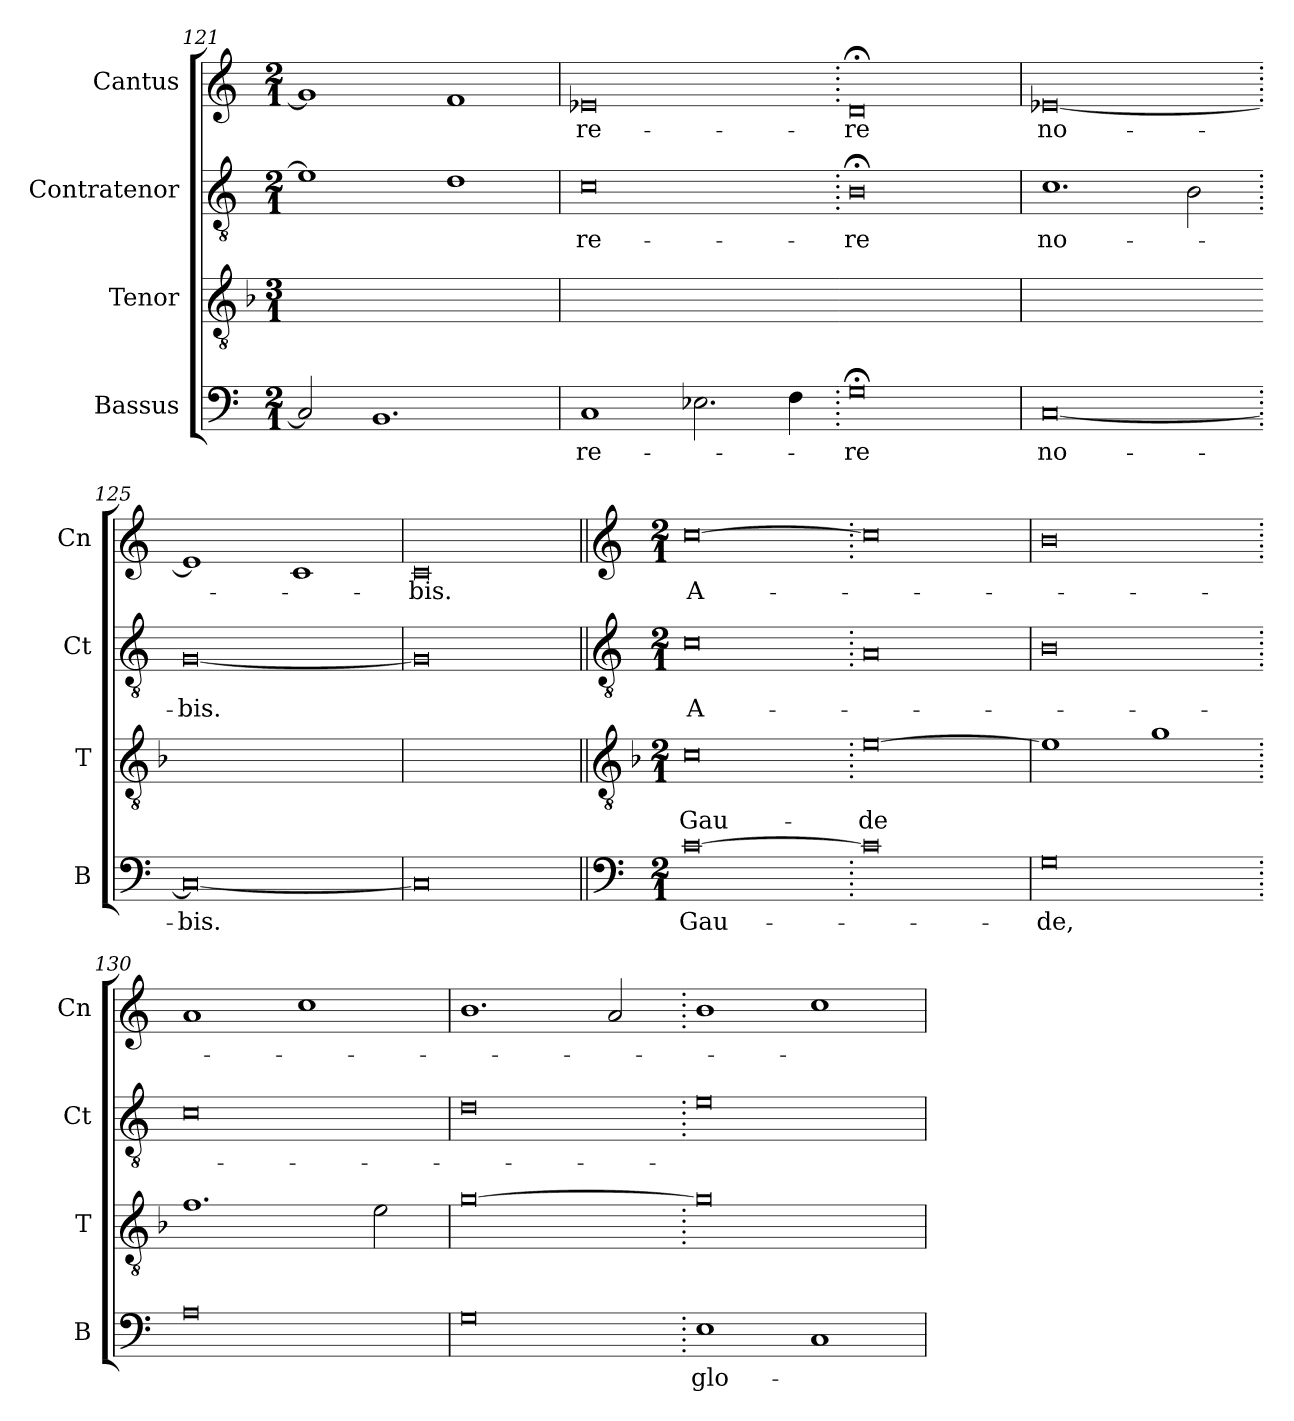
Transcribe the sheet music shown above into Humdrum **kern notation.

**kern	**text	**kern	**text	**kern	**text	**kern	**text
*part4	*part4	*part3	*part3	*part2	*part2	*part1	*part1
*staff4	*staff4	*staff3	*staff3	*staff2	*staff2	*staff1	*staff1
*I"Bassus	*	*I"Tenor	*	*I"Contratenor	*	*I"Cantus	*
*I'B	*	*I'T	*	*I'Ct	*	*I'Cn	*
*clefF4	*	*clefGv2	*	*clefGv2	*	*clefG2	*
*k[]	*	*k[b-]	*	*k[]	*	*k[]	*
*M2/1	*	*M3/1	*	*M2/1	*	*M2/1	*
=121	=121	=121	=121	=121	=121	=121	=121
2C/]	.	0r	.	1e-]	.	1g]	.
1.BB	.	.	.	.	.	.	.
.	.	.	.	1d	.	1f	.
=122	=122	=122	=122	=122	=122	=122	=122
1C	-re-	0r	.	0c	-re-	0e-X	-re-
2.E-X\	.	.	.	.	.	.	.
4F\	.	.	.	.	.	.	.
=123.	=123.	=123	=123.	=123.	=123.	=123.	=123.
0G;<	-re	0r	.	0B;<	-re	0d;<	-re
=124	=124	=124	=124	=124	=124	=124	=124
[0C	no-	0r	.	1.c	no-	[0e-X	no-
.	.	.	.	2B\	.	.	.
=125.	=125.	=125	=125.	=125.	=125.	=125.	=125.
0C_	-bis.	0r	.	[0G	-bis.	1e-]	.
.	.	.	.	.	.	1c	.
=126	=126	=126	=126	=126	=126	=126	=126
0C]	.	0r	.	0G]	.	0c	-bis.
!!LO:LB:g=z
=127||	=127||	=127||	=127||	=127||	=127||	=127||	=127||
*clefF4	*	*clefGv2	*	*clefGv2	*	*clefG2	*
*k[]	*	*k[b-]	*	*k[]	*	*k[]	*
*M2/1	*	*M2/1	*	*M2/1	*	*M2/1	*
[0c	Gau-	0c	Gau-	0c	A-	[0cc	A-
=128.	=128.	=128.	=128.	=128.	=128.	=128.	=128.
0c]	.	[0e	-de	0A	.	0cc]	.
=129	=129	=129	=129	=129	=129	=129	=129
0G	-de,	1e]	.	0B	.	0b	.
.	.	1g	.	.	.	.	.
=130.	=130.	=130.	=130.	=130.	=130.	=130.	=130.
0A	.	1.f	.	0c	.	1a	.
.	.	.	.	.	.	1cc	.
.	.	2e\	.	.	.	.	.
=131	=131	=131	=131	=131	=131	=131	=131
0G	.	[0g	.	0d	.	1.b	.
.	.	.	.	.	.	2a/	.
=132.	=132.	=132.	=132.	=132.	=132.	=132.	=132.
1E	glo-	0g]	.	0e	.	1b	.
1C	.	.	.	.	.	1cc	.
=	=	=	=	=	=	=	=
*-	*-	*-	*-	*-	*-	*-	*-
